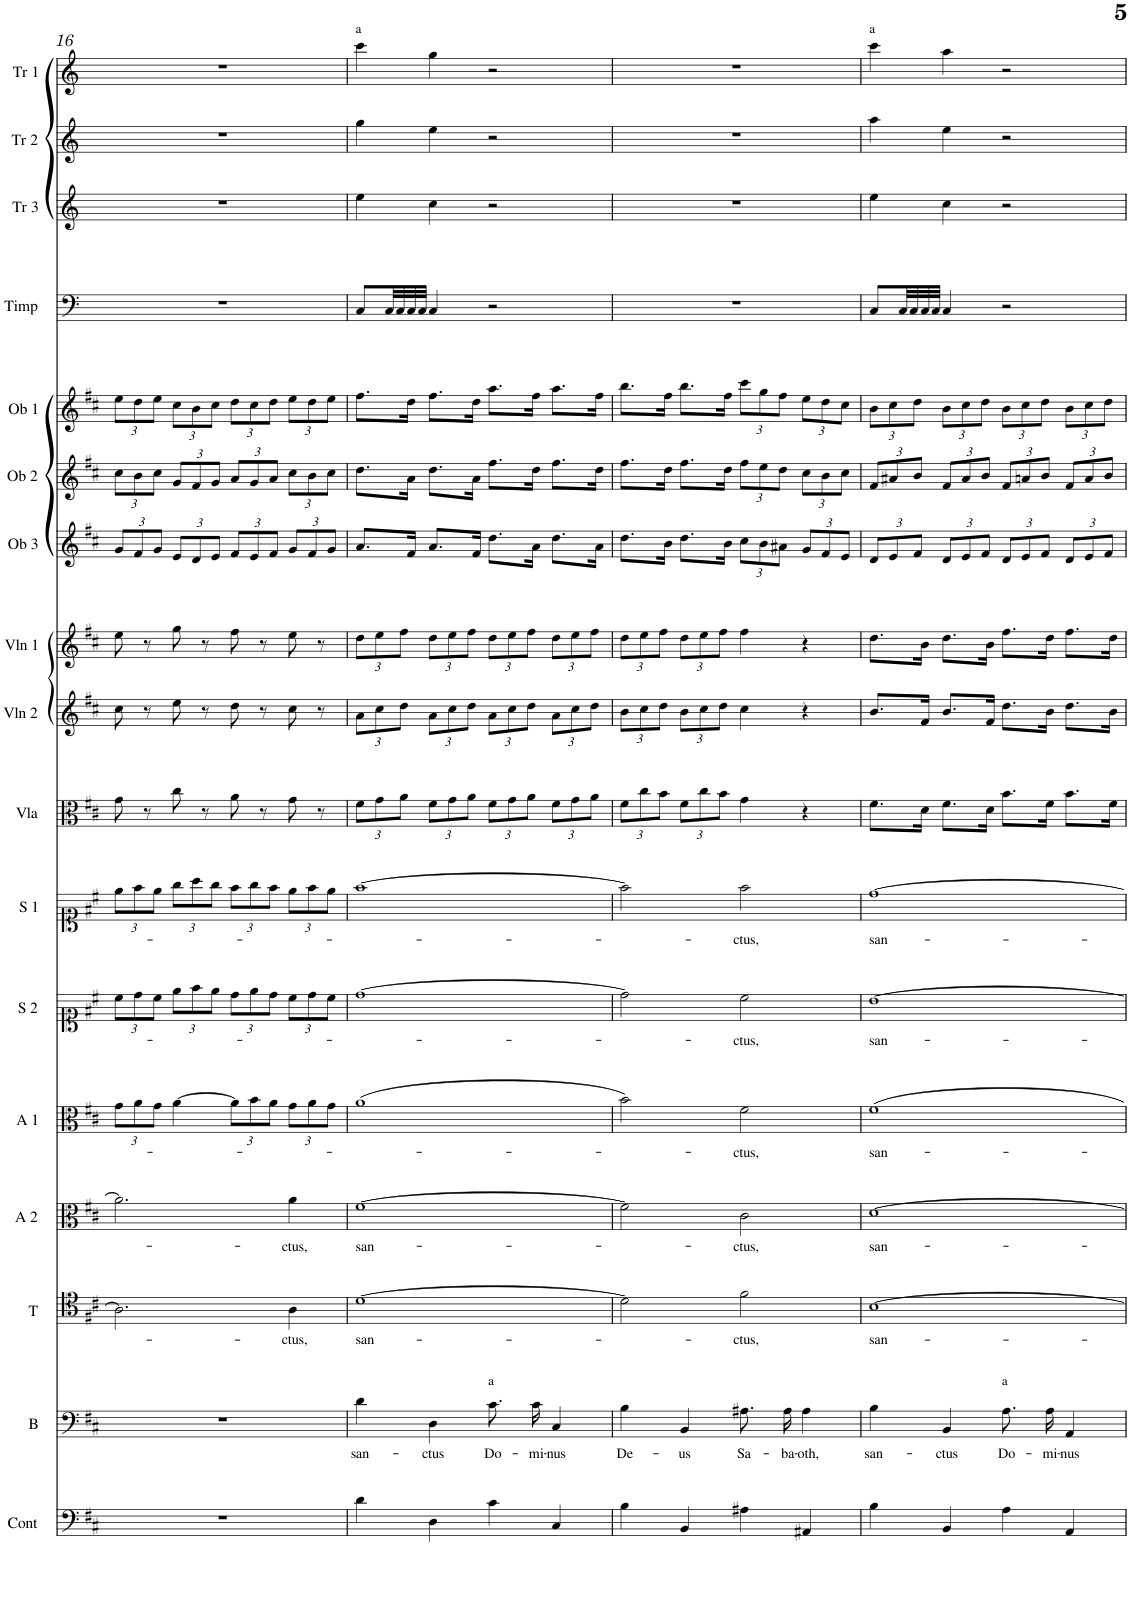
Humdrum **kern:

**kern	**kern	**text	**kern	**text	**kern	**text	**kern	**text	**kern	**text	**kern	**text	**kern	**kern	**kern	**kern	**kern	**kern	**kern	**kern	**kern	**kern
*part17	*part16	*part16	*part15	*part15	*part14	*part14	*part13	*part13	*part12	*part12	*part11	*part11	*part10	*part9	*part8	*part7	*part6	*part5	*part4	*part3	*part2	*part1
*staff17	*staff16	*staff16	*staff15	*staff15	*staff14	*staff14	*staff13	*staff13	*staff12	*staff12	*staff11	*staff11	*staff10	*staff9	*staff8	*staff7	*staff6	*staff5	*staff4	*staff3	*staff2	*staff1
*I"Continuo	*I"Bass	*	*I"Tenor	*	*I"Alto 2	*	*I"Alto 1	*	*I"Soprano 2	*	*I"Soprano 1	*	*I"Viola	*I"Violin 2	*I"Violin 1	*I"Oboe 3	*I"Oboe 2	*I"Oboe 1	*I"Timpani	*I"Tromba 3	*I"Tromba 2	*I"Tromba 1
*I'Cont	*I'B	*	*I'T	*	*I'A 2	*	*I'A 1	*	*I'S 2	*	*I'S 1	*	*I'Vla	*I'Vln 2	*I'Vln 1	*I'Ob 3	*I'Ob 2	*I'Ob 1	*I'Timp	*I'Tr 3	*I'Tr 2	*I'Tr 1
!!LO:PB:g=z
*clefF4	*clefF4	*	*clefC4	*	*clefC3	*	*clefC3	*	*clefC1	*	*clefC1	*	*clefC3	*clefG2	*clefG2	*clefG2	*clefG2	*clefG2	*clefF4	*clefG2	*clefG2	*clefG2
*	*	*	*	*	*	*	*	*	*	*	*	*	*	*	*	*	*	*	*Trd-1c-2	*Trd-1c-2	*Trd-1c-2	*Trd-1c-2
*k[f#c#]	*k[f#c#]	*	*k[f#c#]	*	*k[f#c#]	*	*k[f#c#]	*	*k[f#c#]	*	*k[f#c#]	*	*k[f#c#]	*k[f#c#]	*k[f#c#]	*k[f#c#]	*k[f#c#]	*k[f#c#]	*k[]	*k[]	*k[]	*k[]
*M4/4	*M4/4	*	*M4/4	*	*M4/4	*	*M4/4	*	*M4/4	*	*M4/4	*	*M4/4	*M4/4	*M4/4	*M4/4	*M4/4	*M4/4	*M4/4	*M4/4	*M4/4	*M4/4
*met(c)	*met(c)	*	*met(c)	*	*met(c)	*	*met(c)	*	*met(c)	*	*met(c)	*	*met(c)	*met(c)	*met(c)	*met(c)	*met(c)	*met(c)	*met(c)	*met(c)	*met(c)	*met(c)
*	*	*	*	*	*	*	*Xbrackettup	*	*Xbrackettup	*	*Xbrackettup	*	*	*	*	*Xbrackettup	*Xbrackettup	*Xbrackettup	*	*	*	*
=16	=16	=16	=16	=16	=16	=16	=16	=16	=16	=16	=16	=16	=16	=16	=16	=16	=16	=16	=16	=16	=16	=16
1r	1r	.	2.A\]	.	2.a\]	.	12g\L	.	12cc#\L	.	12ee\L	.	8g\	8cc#\	8ee\	12g/L	12cc#\L	12ee\L	1r	1r	1r	1r
.	.	.	.	.	.	.	12a\	.	12dd\	.	12ff#\	.	.	.	.	12f#/	12b\	12dd\	.	.	.	.
.	.	.	.	.	.	.	.	.	.	.	.	.	8r	8r	8r	.	.	.	.	.	.	.
.	.	.	.	.	.	.	12g\J	.	12cc#\J	.	12ee\J	.	.	.	.	12g/J	12cc#\J	12ee\J	.	.	.	.
.	.	.	.	.	.	.	[4a\	.	12ee\L	.	12gg\L	.	8cc#\	8ee\	8gg\	12e/L	12g/L	12cc#\L	.	.	.	.
.	.	.	.	.	.	.	.	.	12ff#\	.	12aa\	.	.	.	.	12d/	12f#/	12b\	.	.	.	.
.	.	.	.	.	.	.	.	.	.	.	.	.	8r	8r	8r	.	.	.	.	.	.	.
.	.	.	.	.	.	.	.	.	12ee\J	.	12gg\J	.	.	.	.	12e/J	12g/J	12cc#\J	.	.	.	.
.	.	.	.	.	.	.	12a\L]	.	12dd\L	.	12ff#\L	.	8a\	8dd\	8ff#\	12f#/L	12a/L	12dd\L	.	.	.	.
.	.	.	.	.	.	.	12b\	.	12ee\	.	12gg\	.	.	.	.	12e/	12g/	12cc#\	.	.	.	.
.	.	.	.	.	.	.	.	.	.	.	.	.	8r	8r	8r	.	.	.	.	.	.	.
.	.	.	.	.	.	.	12a\J	.	12dd\J	.	12ff#\J	.	.	.	.	12f#/J	12a/J	12dd\J	.	.	.	.
!	!	!	!	!LO:LY:b	!	!LO:LY:b	!	!	!	!	!	!	!	!	!	!	!	!	!	!	!	!
.	.	.	4A\	-ctus,	4a\	-ctus,	12g\L	.	12cc#\L	.	12ee\L	.	8g\	8cc#\	8ee\	12g/L	12cc#\L	12ee\L	.	.	.	.
.	.	.	.	.	.	.	12a\	.	12dd\	.	12ff#\	.	.	.	.	12f#/	12b\	12dd\	.	.	.	.
.	.	.	.	.	.	.	.	.	.	.	.	.	8r	8r	8r	.	.	.	.	.	.	.
.	.	.	.	.	.	.	12g\J	.	12cc#\J	.	12ee\J	.	.	.	.	12g/J	12cc#\J	12ee\J	.	.	.	.
=17	=17	=17	=17	=17	=17	=17	=17	=17	=17	=17	=17	=17	=17	=17	=17	=17	=17	=17	=17	=17	=17	=17
!	!	!LO:LY:b	!	!LO:LY:b	!	!LO:LY:b	!	!	!	!	!	!	!	!	!	!	!	!	!	!	!	!
*	*	*	*	*	*	*	*	*	*	*	*	*	*Xbrackettup	*Xbrackettup	*Xbrackettup	*	*	*	*	*	*	*
!	!	!	!	!	!	!	!	!	!	!	!	!	!	!	!	!	!	!	!	!	!	!LO:TX:a:t=a
4d\	4d\	san-	[1d	san-	[1f#	san-	(1a	.	[1dd	.	[1ff#	.	12f#\L	12a\L	12dd\L	8.a/L	8.dd\L	8.ff#\L	8C/L	4ee\	4gg\	4ccc\
.	.	.	.	.	.	.	.	.	.	.	.	.	12g\	12cc#\	12ee\	.	.	.	.	.	.	.
.	.	.	.	.	.	.	.	.	.	.	.	.	.	.	.	.	.	.	32C/LL	.	.	.
.	.	.	.	.	.	.	.	.	.	.	.	.	.	.	.	.	.	.	32C/	.	.	.
.	.	.	.	.	.	.	.	.	.	.	.	.	12a\J	12dd\J	12ff#\J	.	.	.	.	.	.	.
.	.	.	.	.	.	.	.	.	.	.	.	.	.	.	.	16f#/Jk	16a\Jk	16dd\Jk	32C/	.	.	.
.	.	.	.	.	.	.	.	.	.	.	.	.	.	.	.	.	.	.	32C/JJJ	.	.	.
!	!	!LO:LY:b	!	!	!	!	!	!	!	!	!	!	!	!	!	!	!	!	!	!	!	!
4D\	4D\	-ctus	.	.	.	.	.	.	.	.	.	.	12f#\L	12a\L	12dd\L	8.a/L	8.dd\L	8.ff#\L	4C/	4cc\	4ee\	4gg\
.	.	.	.	.	.	.	.	.	.	.	.	.	12g\	12cc#\	12ee\	.	.	.	.	.	.	.
.	.	.	.	.	.	.	.	.	.	.	.	.	12a\J	12dd\J	12ff#\J	.	.	.	.	.	.	.
.	.	.	.	.	.	.	.	.	.	.	.	.	.	.	.	16f#/Jk	16a\Jk	16dd\Jk	.	.	.	.
!	!LO:TX:a:t=a	!	!	!	!	!	!	!	!	!	!	!	!	!	!	!	!	!	!	!	!	!
!	!	!LO:LY:b	!	!	!	!	!	!	!	!	!	!	!	!	!	!	!	!	!	!	!	!
4c#\	8.c#\L	Do-	.	.	.	.	.	.	.	.	.	.	12f#\L	12a\L	12dd\L	8.dd\L	8.ff#\L	8.aa\L	2r	2r	2r	2r
.	.	.	.	.	.	.	.	.	.	.	.	.	12g\	12cc#\	12ee\	.	.	.	.	.	.	.
.	.	.	.	.	.	.	.	.	.	.	.	.	12a\J	12dd\J	12ff#\J	.	.	.	.	.	.	.
!	!	!LO:LY:b	!	!	!	!	!	!	!	!	!	!	!	!	!	!	!	!	!	!	!	!
.	16c#\Jk	-mi-	.	.	.	.	.	.	.	.	.	.	.	.	.	16a\Jk	16dd\Jk	16ff#\Jk	.	.	.	.
!	!	!LO:LY:b	!	!	!	!	!	!	!	!	!	!	!	!	!	!	!	!	!	!	!	!
4C#/	4C#/	-nus	.	.	.	.	.	.	.	.	.	.	12f#\L	12a\L	12dd\L	8.dd\L	8.ff#\L	8.aa\L	.	.	.	.
.	.	.	.	.	.	.	.	.	.	.	.	.	12g\	12cc#\	12ee\	.	.	.	.	.	.	.
.	.	.	.	.	.	.	.	.	.	.	.	.	12a\J	12dd\J	12ff#\J	.	.	.	.	.	.	.
.	.	.	.	.	.	.	.	.	.	.	.	.	.	.	.	16a\Jk	16dd\Jk	16ff#\Jk	.	.	.	.
=18	=18	=18	=18	=18	=18	=18	=18	=18	=18	=18	=18	=18	=18	=18	=18	=18	=18	=18	=18	=18	=18	=18
!	!	!LO:LY:b	!	!	!	!	!	!	!	!	!	!	!	!	!	!	!	!	!	!	!	!
4B\	4B\	De-	2d\]	.	2f#\]	.	2b\)	.	2dd\]	.	2ff#\]	.	12f#\L	12b\L	12dd\L	8.dd\L	8.ff#\L	8.bb\L	1r	1r	1r	1r
.	.	.	.	.	.	.	.	.	.	.	.	.	12cc#\	12cc#\	12ee\	.	.	.	.	.	.	.
.	.	.	.	.	.	.	.	.	.	.	.	.	12b\J	12dd\J	12ff#\J	.	.	.	.	.	.	.
.	.	.	.	.	.	.	.	.	.	.	.	.	.	.	.	16b\Jk	16dd\Jk	16ff#\Jk	.	.	.	.
!	!	!LO:LY:b	!	!	!	!	!	!	!	!	!	!	!	!	!	!	!	!	!	!	!	!
4BB/	4BB/	-us	.	.	.	.	.	.	.	.	.	.	12f#\L	12b\L	12dd\L	8.dd\L	8.ff#\L	8.bb\L	.	.	.	.
.	.	.	.	.	.	.	.	.	.	.	.	.	12cc#\	12cc#\	12ee\	.	.	.	.	.	.	.
.	.	.	.	.	.	.	.	.	.	.	.	.	12b\J	12dd\J	12ff#\J	.	.	.	.	.	.	.
.	.	.	.	.	.	.	.	.	.	.	.	.	.	.	.	16b\Jk	16dd\Jk	16ff#\Jk	.	.	.	.
!	!	!LO:LY:b	!	!LO:LY:b	!	!LO:LY:b	!	!LO:LY:b	!	!LO:LY:b	!	!LO:LY:b	!	!	!	!	!	!	!	!	!	!
4A#X\	8.A#X\L	Sa-	2f#\	-ctus,	2c#\	-ctus,	2f#\	-ctus,	2cc#\	-ctus,	2ff#\	-ctus,	4g\	4cc#\	4ff#\	12cc#\L	12ff#\L	12ccc#\L	.	.	.	.
.	.	.	.	.	.	.	.	.	.	.	.	.	.	.	.	12b\	12ee\	12gg\	.	.	.	.
.	.	.	.	.	.	.	.	.	.	.	.	.	.	.	.	12a#X\J	12dd\J	12ff#\J	.	.	.	.
!	!	!LO:LY:b	!	!	!	!	!	!	!	!	!	!	!	!	!	!	!	!	!	!	!	!
.	16A#\Jk	-ba-	.	.	.	.	.	.	.	.	.	.	.	.	.	.	.	.	.	.	.	.
!	!	!LO:LY:b	!	!	!	!	!	!	!	!	!	!	!	!	!	!	!	!	!	!	!	!
4AA#X/	4A#\	-oth,	.	.	.	.	.	.	.	.	.	.	4r	4r	4r	12g/L	12cc#\L	12ee\L	.	.	.	.
.	.	.	.	.	.	.	.	.	.	.	.	.	.	.	.	12f#/	12b\	12dd\	.	.	.	.
.	.	.	.	.	.	.	.	.	.	.	.	.	.	.	.	12e/J	12cc#\J	12cc#\J	.	.	.	.
=19	=19	=19	=19	=19	=19	=19	=19	=19	=19	=19	=19	=19	=19	=19	=19	=19	=19	=19	=19	=19	=19	=19
!	!	!	!	!	!	!	!	!	!	!	!	!	!	!	!	!	!	!	!	!	!	!LO:TX:a:t=a
!	!	!LO:LY:b	!	!LO:LY:b	!	!LO:LY:b	!	!LO:LY:b	!	!LO:LY:b	!	!LO:LY:b	!	!	!	!	!	!	!	!	!	!
4B\	4B\	san-	[1B	san-	[1d	san-	1f#	san-	[1b	san-	[1dd	san-	8.f#\L	8.b/L	8.dd\L	12d/L	12f#/L	12b\L	8C/L	4ee\	4aa\	4ccc\
.	.	.	.	.	.	.	.	.	.	.	.	.	.	.	.	12e/	12a#X/	12cc#\	.	.	.	.
.	.	.	.	.	.	.	.	.	.	.	.	.	.	.	.	.	.	.	32C/LL	.	.	.
.	.	.	.	.	.	.	.	.	.	.	.	.	.	.	.	.	.	.	32C/	.	.	.
.	.	.	.	.	.	.	.	.	.	.	.	.	.	.	.	12f#/J	12b/J	12dd\J	.	.	.	.
.	.	.	.	.	.	.	.	.	.	.	.	.	16d\Jk	16f#/Jk	16b\Jk	.	.	.	32C/	.	.	.
.	.	.	.	.	.	.	.	.	.	.	.	.	.	.	.	.	.	.	32C/JJJ	.	.	.
!	!	!LO:LY:b	!	!	!	!	!	!	!	!	!	!	!	!	!	!	!	!	!	!	!	!
4BB/	4BB/	-ctus	.	.	.	.	.	.	.	.	.	.	8.f#\L	8.b/L	8.dd\L	12d/L	12f#/L	12b\L	4C/	4cc\	4ee\	4aa\
.	.	.	.	.	.	.	.	.	.	.	.	.	.	.	.	12e/	12a#/	12cc#\	.	.	.	.
.	.	.	.	.	.	.	.	.	.	.	.	.	.	.	.	12f#/J	12b/J	12dd\J	.	.	.	.
.	.	.	.	.	.	.	.	.	.	.	.	.	16d\Jk	16f#/Jk	16b\Jk	.	.	.	.	.	.	.
!	!LO:TX:a:t=a	!	!	!	!	!	!	!	!	!	!	!	!	!	!	!	!	!	!	!	!	!
!	!	!LO:LY:b	!	!	!	!	!	!	!	!	!	!	!	!	!	!	!	!	!	!	!	!
4A\	8.A\L	Do-	.	.	.	.	.	.	.	.	.	.	8.b\L	8.dd\L	8.ff#\L	12d/L	12f#/L	12b\L	2r	2r	2r	2r
.	.	.	.	.	.	.	.	.	.	.	.	.	.	.	.	12e/	12an/	12cc#\	.	.	.	.
.	.	.	.	.	.	.	.	.	.	.	.	.	.	.	.	12f#/J	12b/J	12dd\J	.	.	.	.
!	!	!LO:LY:b	!	!	!	!	!	!	!	!	!	!	!	!	!	!	!	!	!	!	!	!
.	16A\Jk	-mi-	.	.	.	.	.	.	.	.	.	.	16f#\Jk	16b\Jk	16dd\Jk	.	.	.	.	.	.	.
!	!	!LO:LY:b	!	!	!	!	!	!	!	!	!	!	!	!	!	!	!	!	!	!	!	!
4AA/	4AA/	-nus	.	.	.	.	.	.	.	.	.	.	8.b\L	8.dd\L	8.ff#\L	12d/L	12f#/L	12b\L	.	.	.	.
.	.	.	.	.	.	.	.	.	.	.	.	.	.	.	.	12e/	12a/	12cc#\	.	.	.	.
.	.	.	.	.	.	.	.	.	.	.	.	.	.	.	.	12f#/J	12b/J	12dd\J	.	.	.	.
.	.	.	.	.	.	.	.	.	.	.	.	.	16f#\Jk	16b\Jk	16dd\Jk	.	.	.	.	.	.	.
=	=	=	=	=	=	=	=	=	=	=	=	=	=	=	=	=	=	=	=	=	=	=
*-	*-	*-	*-	*-	*-	*-	*-	*-	*-	*-	*-	*-	*-	*-	*-	*-	*-	*-	*-	*-	*-	*-
